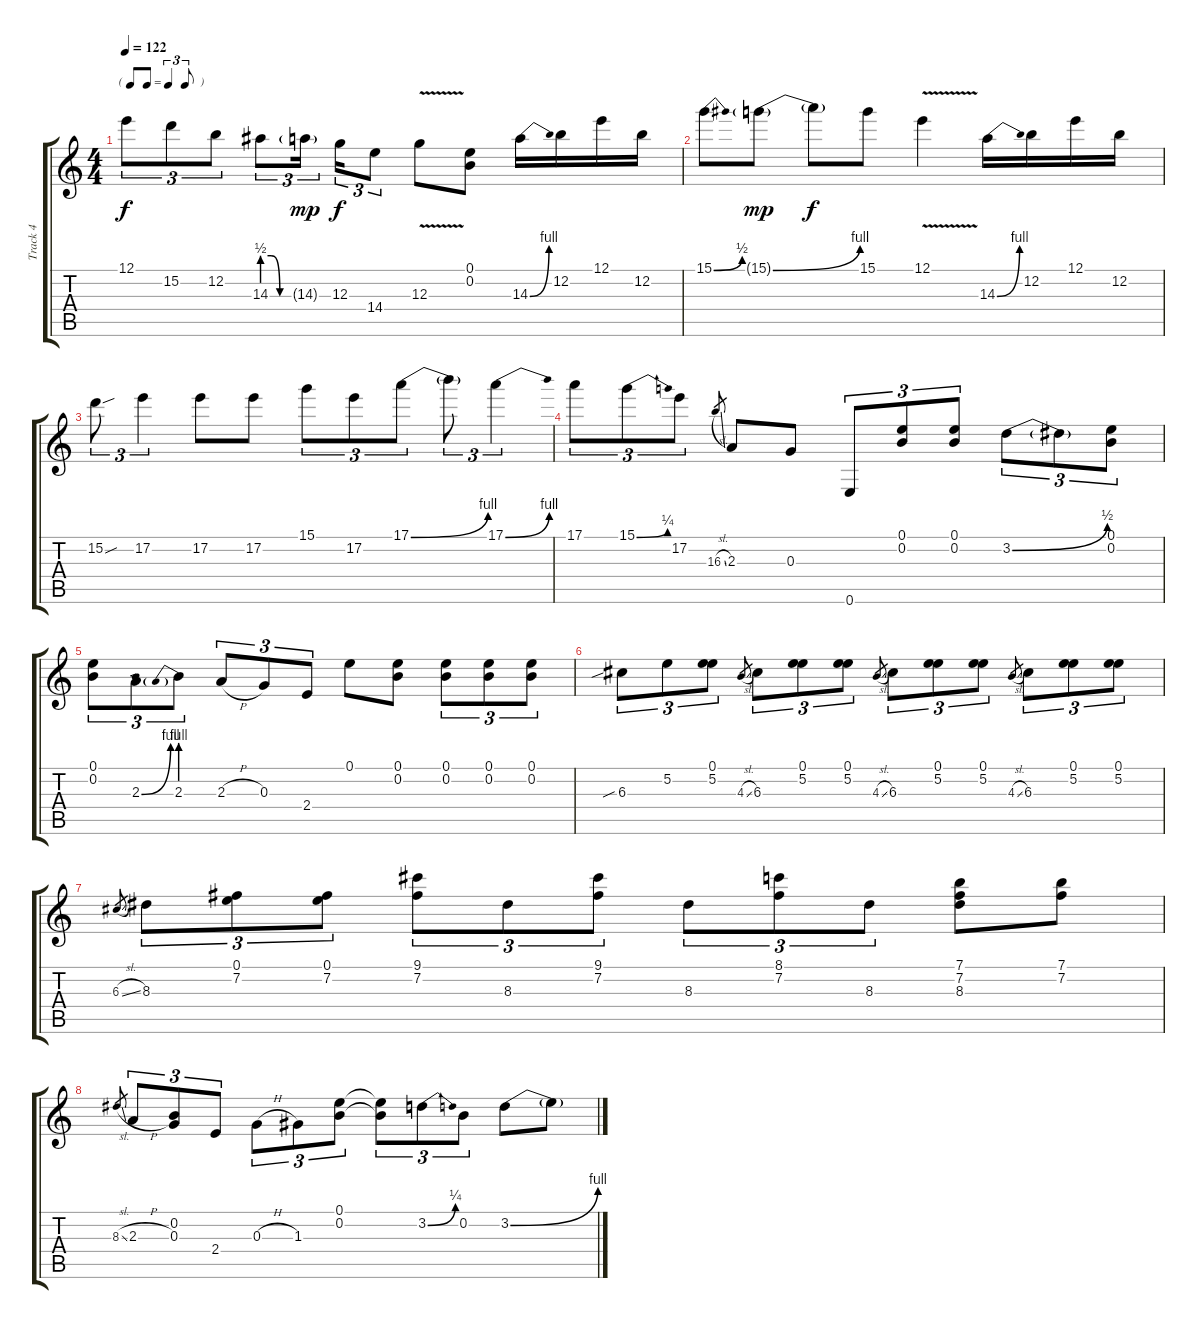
\track ("Track 4" "Track 4") {instrument overdrivenguitar}
\staff {score tabs}
\tuning (E4 B3 G3 D3 A2 E2) {hide}
\ts (4 4)
\tf triplet8th
\tempo 122
\clef g2
\ks c
12.1.8{tu (3 2) dy f} 15.2.8{tu (3 2)} 12.2.8{tu (3 2)} 14.3{be (custom 0 2 20 2 40 0 60 0)}.8{tu (3 2)} 14.3{g}.16{tu (3 2) dy mp} 12.3.16{tu (3 2) dy f} 14.4.8{tu (3 2)} 12.3{v}.8 (0.1 0.2).8 14.3{be (bend 0 0 60 4)}.16 12.2.16 12.1.16 12.2.16 |
15.1{be (bend 0 0 60 2)}.8 15.1{be (bend 0 0 60 4) g}.8{dy mp} 15.1{t}.8{dy f} 15.1.8 12.1{v}.4 14.3{be (bend 0 0 60 4)}.16 12.2.16 12.1.16 12.2.16 |
15.2{sou}.8{tu (3 2)} 17.2.4{tu (3 2)} 17.2.8 17.2.8 15.1.8{tu (3 2)} 17.2.8{tu (3 2)} 17.1{be (bend 0 0 60 4)}.8{tu (3 2)} 17.1{t}.8{tu (3 2)} 17.1{be (bend 0 0 60 4)}.4{tu (3 2)} |
17.1.8{tu (3 2)} 15.1{be (bend 0 0 60 1)}.8{tu (3 2)} 17.2.8{tu (3 2)} 16.3{sl}.8{gr} 2.3.8 0.3.8 0.6.8{tu (3 2)} (0.1 0.2).8{tu (3 2)} (0.1 0.2).8{tu (3 2)} 3.2{be (bend 0 0 60 2)}.8{tu (3 2)} 3.2{t}.8{tu (3 2)} (0.1 0.2).8{tu (3 2)} |
(0.1 0.2).8{tu (3 2)} 2.3{be (bend 0 0 60 4)}.8{tu (3 2)} 2.3{be (prebend 0 4 60 4)}.8{tu (3 2)} 2.3{h}.8{tu (3 2)} 0.3.8{tu (3 2)} 2.4.8{tu (3 2)} 0.1.8 (0.1 0.2).8 (0.1 0.2).8{tu (3 2)} (0.1 0.2).8{tu (3 2)} (0.1 0.2).8{tu (3 2)} |
6.3{sib}.8{tu (3 2)} 5.2.8{tu (3 2)} (0.1 5.2).8{tu (3 2)} 4.3{sl}.8{gr} 6.3.8{tu (3 2)} (0.1 5.2).8{tu (3 2)} (0.1 5.2).8{tu (3 2)} 4.3{sl}.8{gr} 6.3.8{tu (3 2)} (0.1 5.2).8{tu (3 2)} (0.1 5.2).8{tu (3 2)} 4.3{sl}.8{gr} 6.3.8{tu (3 2)} (0.1 5.2).8{tu (3 2)} (0.1 5.2).8{tu (3 2)} |
6.3{sl}.8{gr} 8.3.8{tu (3 2)} (0.1 7.2).8{tu (3 2)} (0.1 7.2).8{tu (3 2)} (9.1 7.2).8{tu (3 2)} 8.3.8{tu (3 2)} (9.1 7.2).8{tu (3 2)} 8.3.8{tu (3 2)} (8.1 7.2).8{tu (3 2)} 8.3.8{tu (3 2)} (7.1 7.2 8.3).8 (7.1 7.2).8 |
8.3{sl}.8{gr} 2.3{h}.8{tu (3 2)} (0.2 0.3).8{tu (3 2)} 2.4.8{tu (3 2)} 0.3{h}.8{tu (3 2)} 1.3.8{tu (3 2)} (0.1 0.2).8{tu (3 2)} (0.1{t} 0.2{t}).8{tu (3 2)} 3.2{be (bend 0 0 60 1)}.8{tu (3 2)} 0.2.8{tu (3 2)} 3.2{be (bend 0 0 60 4)}.8 3.2{t}.8
